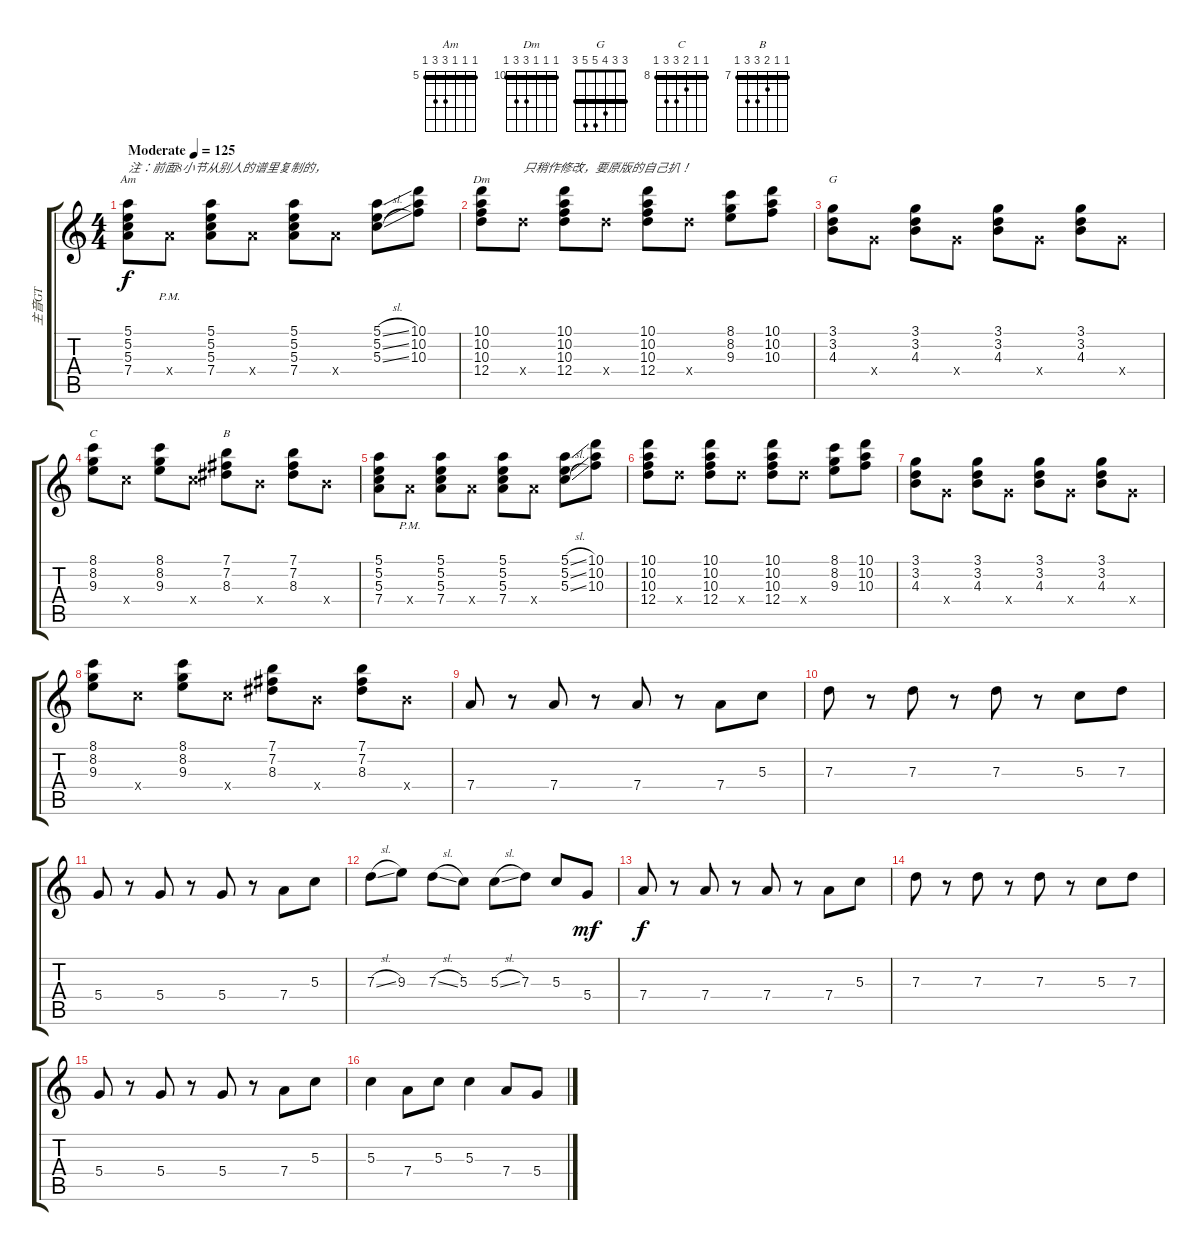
\track ("主音GT" "主音GT") {instrument overdrivenguitar}
\staff {score tabs}
\tuning (E4 B3 G3 D3 A2 E2) {hide}
\chord ("Am" 5 5 5 7 7 5) {firstfret 5 barre 5}
\chord ("Dm" 10 10 10 12 12 10) {firstfret 10 barre 10}
\chord ("G" 3 3 4 5 5 3) {barre 3}
\chord ("C" 8 8 9 10 10 8) {firstfret 8 barre 8}
\chord ("B" 7 7 8 9 9 7) {firstfret 7 barre 7}
\ts (4 4)
\tempo (125 "Moderate")
\clef g2
\ks c
(5.1 5.2 5.3 7.4).8{ch "Am" txt "注：前面8小节从别人的谱里复制的，" dy f instrument overdrivenguitar} 7.4{pm x}.8 (5.1 5.2 5.3 7.4).8 7.4{x}.8 (5.1 5.2 5.3 7.4).8 7.4{x}.8 (5.1{sl} 5.2{sl} 5.3{sl}).8 (10.1 10.2 10.3).8 |
(10.1 10.2 10.3 12.4).8{ch "Dm"} 12.4{x}.8{txt "只稍作修改，要原版的自己扒！"} (10.1 10.2 10.3 12.4).8 12.4{x}.8 (10.1 10.2 10.3 12.4).8 12.4{x}.8 (8.1 8.2 9.3).8 (10.1 10.2 10.3).8 |
(3.1 3.2 4.3).8{ch "G"} 5.4{x}.8 (3.1 3.2 4.3).8 5.4{x}.8 (3.1 3.2 4.3).8 5.4{x}.8 (3.1 3.2 4.3).8 5.4{x}.8 |
(8.1 8.2 9.3).8{ch "C"} 10.4{x}.8{txt ""} (8.1 8.2 9.3).8 10.4{x}.8 (7.1 7.2 8.3).8{ch "B"} 9.4{x}.8 (7.1 7.2 8.3).8 9.4{x}.8 |
(5.1 5.2 5.3 7.4).8 7.4{pm x}.8 (5.1 5.2 5.3 7.4).8 7.4{x}.8 (5.1 5.2 5.3 7.4).8 7.4{x}.8 (5.1{sl} 5.2{sl} 5.3{sl}).8 (10.1 10.2 10.3).8 |
(10.1 10.2 10.3 12.4).8 12.4{x}.8 (10.1 10.2 10.3 12.4).8 12.4{x}.8 (10.1 10.2 10.3 12.4).8 12.4{x}.8 (8.1 8.2 9.3).8 (10.1 10.2 10.3).8 |
(3.1 3.2 4.3).8 5.4{x}.8 (3.1 3.2 4.3).8 5.4{x}.8 (3.1 3.2 4.3).8 5.4{x}.8 (3.1 3.2 4.3).8 5.4{x}.8 |
(8.1 8.2 9.3).8 10.4{x}.8 (8.1 8.2 9.3).8 10.4{x}.8 (7.1 7.2 8.3).8 9.4{x}.8 (7.1 7.2 8.3).8 9.4{x}.8 |
7.4.8 r.8 7.4.8 r.8 7.4.8 r.8 7.4.8 5.3.8 |
7.3.8 r.8 7.3.8 r.8 7.3.8 r.8 5.3.8 7.3.8 |
5.4.8 r.8 5.4.8 r.8 5.4.8 r.8 7.4.8 5.3.8 |
7.3{sl}.8 9.3.8 7.3{sl}.8 5.3.8 5.3{sl}.8 7.3.8 5.3.8 5.4.8{dy mf} |
7.4.8{dy f} r.8 7.4.8 r.8 7.4.8 r.8 7.4.8 5.3.8 |
7.3.8 r.8 7.3.8 r.8 7.3.8 r.8 5.3.8 7.3.8 |
5.4.8 r.8 5.4.8 r.8 5.4.8 r.8 7.4.8 5.3.8 |
5.3.4 7.4.8 5.3.8 5.3.4 7.4.8 5.4.8
